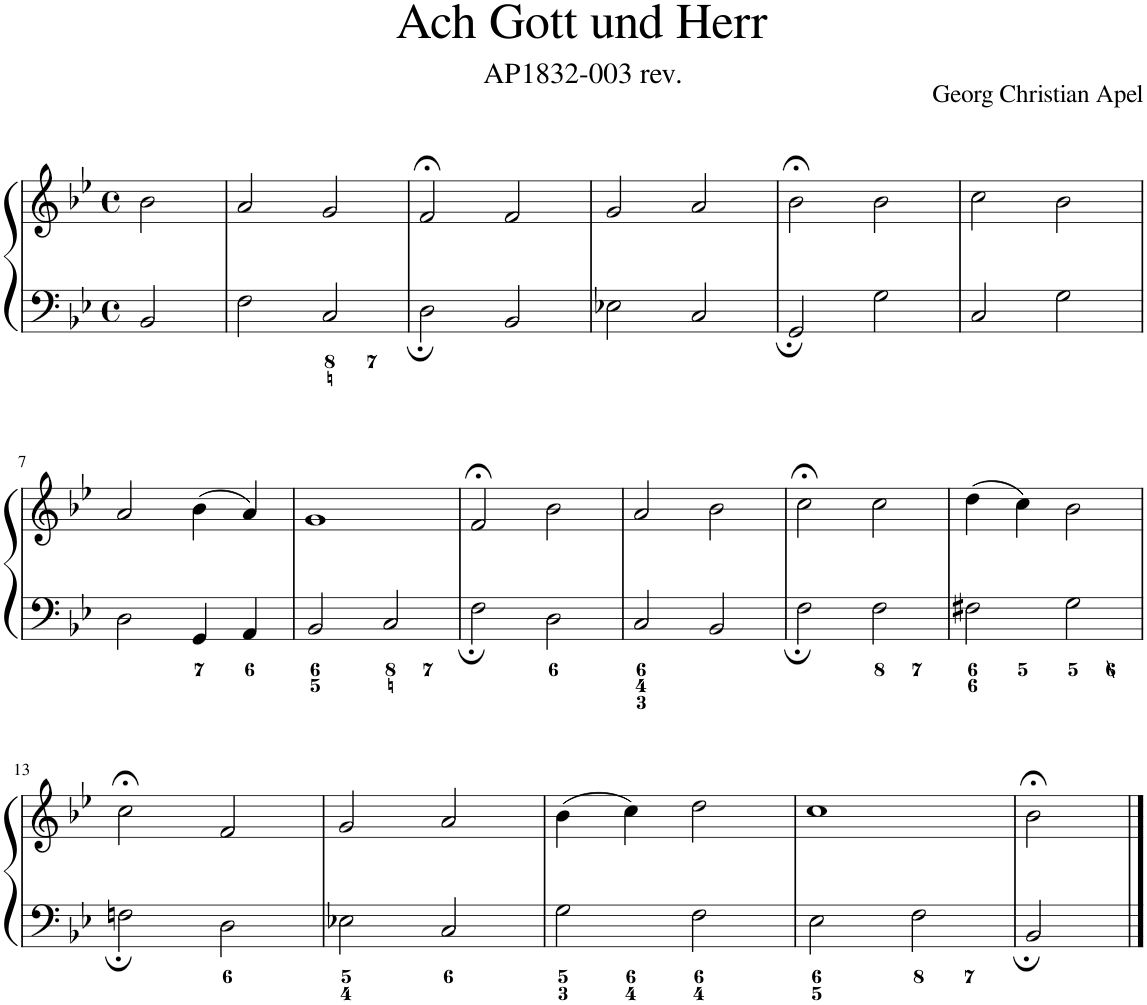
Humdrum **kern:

**kern	**kern
*part1	*part1
*staff2	*staff1
*I"Piano	*
*I'Pno.	*
*clefF4	*clefG2
*k[b-e-]	*k[b-e-]
*M4/4	*M4/4
*met(c)	*met(c)
=1	=1
2BB-/	2b-\
=2	=2
2F\	2a/
2C/	2g/
=3	=3
2D\	2f;</
2BB-/	2f/
=4	=4
2E-X\	2g/
2C/	2a/
=5	=5
2GG/	2b-;<\
2G\	2b-\
=6	=6
2C/	2cc\
2G\	2b-\
!!LO:LB:g=z
=7	=7
2D\	2a/
4GG/	(4b-\
4AA/	4a/)
=8	=8
2BB-/	1g
2C/	.
=9	=9
2F\	2f;</
2D\	2b-\
=10	=10
2C/	2a/
2BB-/	2b-\
=11	=11
2F\	2cc;<\
2F\	2cc\
=12	=12
2F#X\	(4dd\
.	4cc\)
2G\	2b-\
!!LO:LB:g=z
=13	=13
2Fn\	2cc;<\
2D\	2f/
=14	=14
2E-X\	2g/
2C/	2a/
=15	=15
2G\	(4b-\
.	4cc\)
2F\	2dd\
=16	=16
2E-\	1cc
2F\	.
=17	=17
2BB-/	2b-;<\
==	==
*-	*-
